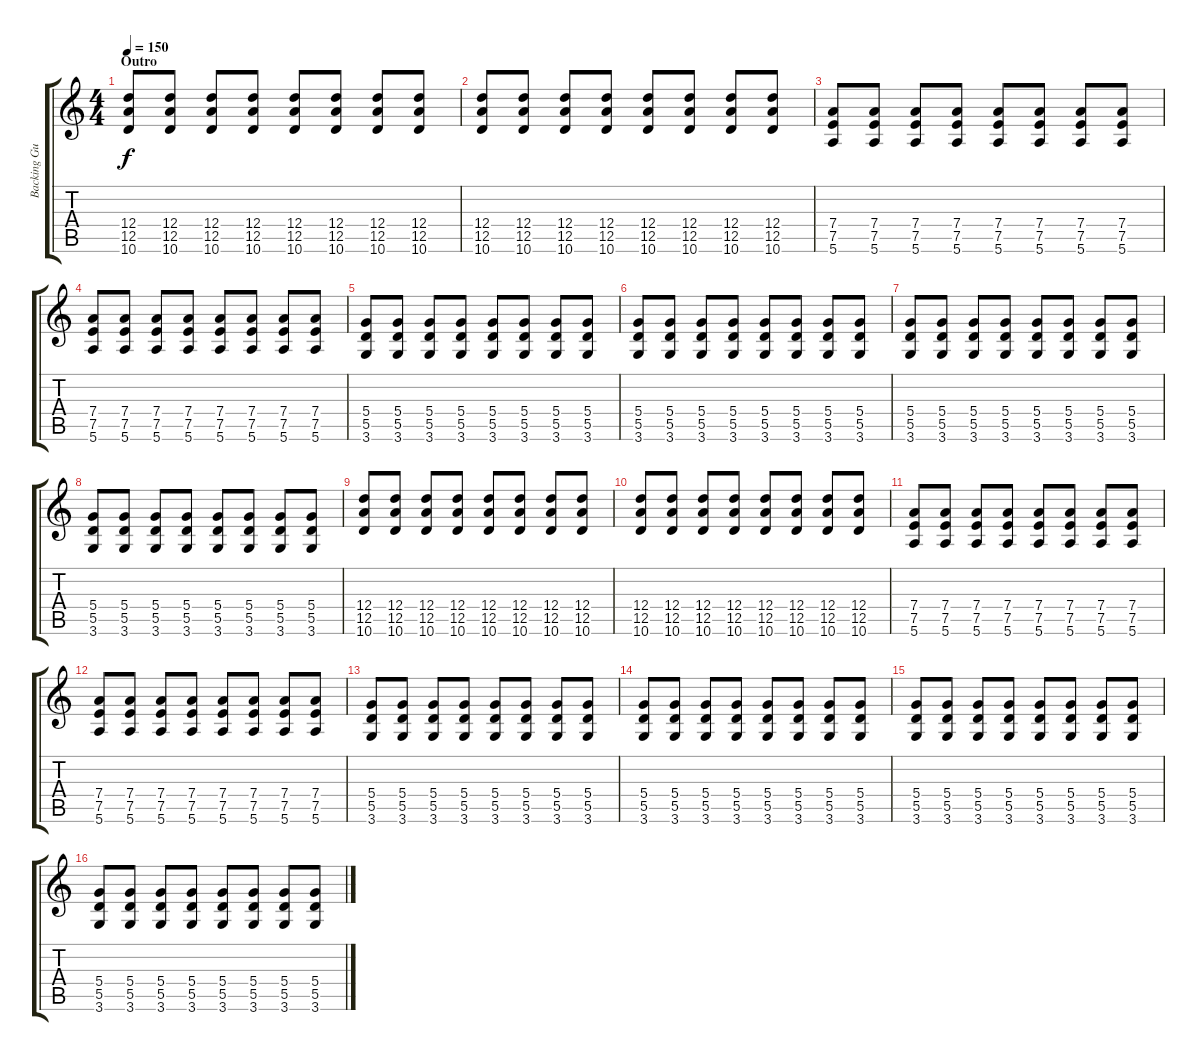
\track ("Backing Guitar" "Backing Gu") {instrument overdrivenguitar}
\staff {score tabs}
\tuning (E4 B3 G3 D3 A2 E2) {hide}
\ts (4 4)
\section ("" "Outro")
\tempo 150
\clef g2
\ks c
(12.4 12.5 10.6).8{dy f} (12.4 12.5 10.6).8 (12.4 12.5 10.6).8 (12.4 12.5 10.6).8 (12.4 12.5 10.6).8 (12.4 12.5 10.6).8 (12.4 12.5 10.6).8 (12.4 12.5 10.6).8 |
(12.4 12.5 10.6).8 (12.4 12.5 10.6).8 (12.4 12.5 10.6).8 (12.4 12.5 10.6).8 (12.4 12.5 10.6).8 (12.4 12.5 10.6).8 (12.4 12.5 10.6).8 (12.4 12.5 10.6).8 |
(7.4 7.5 5.6).8 (7.4 7.5 5.6).8 (7.4 7.5 5.6).8 (7.4 7.5 5.6).8 (7.4 7.5 5.6).8 (7.4 7.5 5.6).8 (7.4 7.5 5.6).8 (7.4 7.5 5.6).8 |
(7.4 7.5 5.6).8 (7.4 7.5 5.6).8 (7.4 7.5 5.6).8 (7.4 7.5 5.6).8 (7.4 7.5 5.6).8 (7.4 7.5 5.6).8 (7.4 7.5 5.6).8 (7.4 7.5 5.6).8 |
(5.4 5.5 3.6).8 (5.4 5.5 3.6).8 (5.4 5.5 3.6).8 (5.4 5.5 3.6).8 (5.4 5.5 3.6).8 (5.4 5.5 3.6).8 (5.4 5.5 3.6).8 (5.4 5.5 3.6).8 |
(5.4 5.5 3.6).8 (5.4 5.5 3.6).8 (5.4 5.5 3.6).8 (5.4 5.5 3.6).8 (5.4 5.5 3.6).8 (5.4 5.5 3.6).8 (5.4 5.5 3.6).8 (5.4 5.5 3.6).8 |
(5.4 5.5 3.6).8 (5.4 5.5 3.6).8 (5.4 5.5 3.6).8 (5.4 5.5 3.6).8 (5.4 5.5 3.6).8 (5.4 5.5 3.6).8 (5.4 5.5 3.6).8 (5.4 5.5 3.6).8 |
(5.4 5.5 3.6).8 (5.4 5.5 3.6).8 (5.4 5.5 3.6).8 (5.4 5.5 3.6).8 (5.4 5.5 3.6).8 (5.4 5.5 3.6).8 (5.4 5.5 3.6).8 (5.4 5.5 3.6).8 |
(12.4 12.5 10.6).8 (12.4 12.5 10.6).8 (12.4 12.5 10.6).8 (12.4 12.5 10.6).8 (12.4 12.5 10.6).8 (12.4 12.5 10.6).8 (12.4 12.5 10.6).8 (12.4 12.5 10.6).8 |
(12.4 12.5 10.6).8 (12.4 12.5 10.6).8 (12.4 12.5 10.6).8 (12.4 12.5 10.6).8 (12.4 12.5 10.6).8 (12.4 12.5 10.6).8 (12.4 12.5 10.6).8 (12.4 12.5 10.6).8 |
(7.4 7.5 5.6).8 (7.4 7.5 5.6).8 (7.4 7.5 5.6).8 (7.4 7.5 5.6).8 (7.4 7.5 5.6).8 (7.4 7.5 5.6).8 (7.4 7.5 5.6).8 (7.4 7.5 5.6).8 |
(7.4 7.5 5.6).8 (7.4 7.5 5.6).8 (7.4 7.5 5.6).8 (7.4 7.5 5.6).8 (7.4 7.5 5.6).8 (7.4 7.5 5.6).8 (7.4 7.5 5.6).8 (7.4 7.5 5.6).8 |
(5.4 5.5 3.6).8 (5.4 5.5 3.6).8 (5.4 5.5 3.6).8 (5.4 5.5 3.6).8 (5.4 5.5 3.6).8 (5.4 5.5 3.6).8 (5.4 5.5 3.6).8 (5.4 5.5 3.6).8 |
(5.4 5.5 3.6).8 (5.4 5.5 3.6).8 (5.4 5.5 3.6).8 (5.4 5.5 3.6).8 (5.4 5.5 3.6).8 (5.4 5.5 3.6).8 (5.4 5.5 3.6).8 (5.4 5.5 3.6).8 |
(5.4 5.5 3.6).8 (5.4 5.5 3.6).8 (5.4 5.5 3.6).8 (5.4 5.5 3.6).8 (5.4 5.5 3.6).8 (5.4 5.5 3.6).8 (5.4 5.5 3.6).8 (5.4 5.5 3.6).8 |
(5.4 5.5 3.6).8 (5.4 5.5 3.6).8 (5.4 5.5 3.6).8 (5.4 5.5 3.6).8 (5.4 5.5 3.6).8 (5.4 5.5 3.6).8 (5.4 5.5 3.6).8 (5.4 5.5 3.6).8
